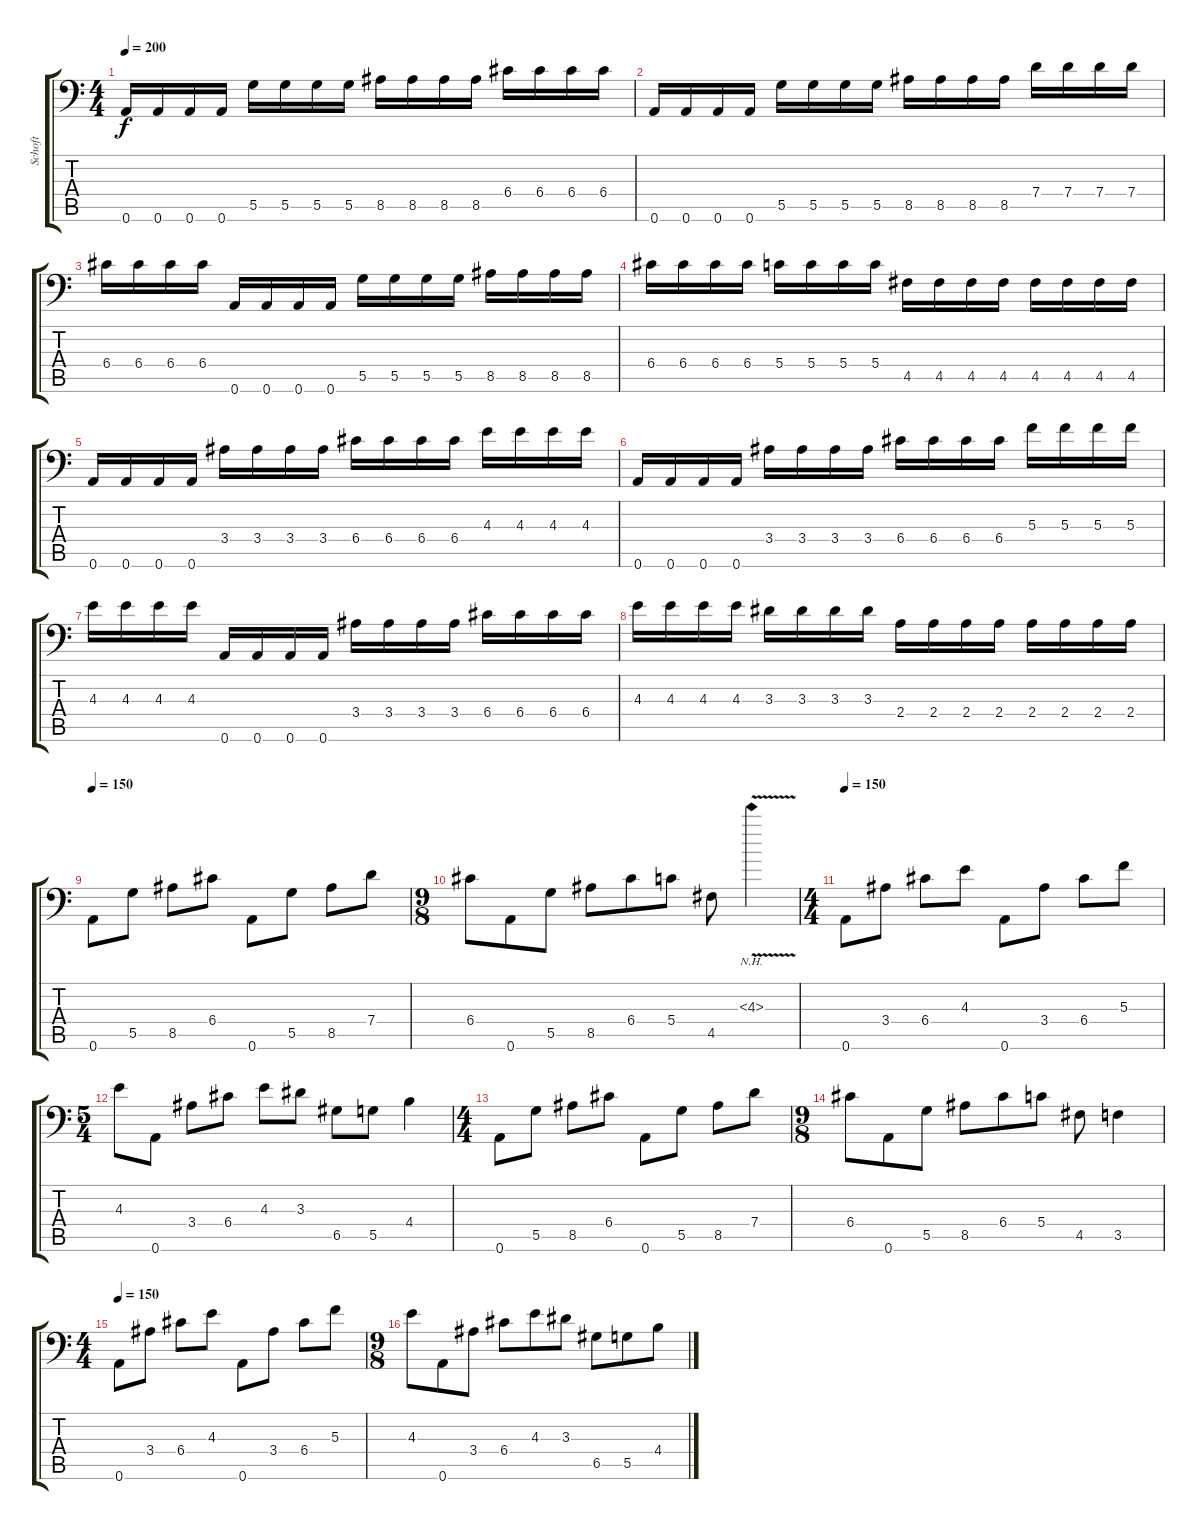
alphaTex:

\track ("Schoft" "Schoft") {instrument distortionguitar}
\staff {score tabs}
\tuning (A3 E3 C3 G2 D2 A1) {hide}
\ts (4 4)
\tempo 200
\clef f4
\ks c
0.6.16{dy f} 0.6.16 0.6.16 0.6.16 5.5.16 5.5.16 5.5.16 5.5.16 8.5.16 8.5.16 8.5.16 8.5.16 6.4.16 6.4.16 6.4.16 6.4.16 |
0.6.16 0.6.16 0.6.16 0.6.16 5.5.16 5.5.16 5.5.16 5.5.16 8.5.16 8.5.16 8.5.16 8.5.16 7.4.16 7.4.16 7.4.16 7.4.16 |
6.4.16 6.4.16 6.4.16 6.4.16 0.6.16 0.6.16 0.6.16 0.6.16 5.5.16 5.5.16 5.5.16 5.5.16 8.5.16 8.5.16 8.5.16 8.5.16 |
6.4.16 6.4.16 6.4.16 6.4.16 5.4.16 5.4.16 5.4.16 5.4.16 4.5.16 4.5.16 4.5.16 4.5.16 4.5.16 4.5.16 4.5.16 4.5.16 |
0.6.16 0.6.16 0.6.16 0.6.16 3.4.16 3.4.16 3.4.16 3.4.16 6.4.16 6.4.16 6.4.16 6.4.16 4.3.16 4.3.16 4.3.16 4.3.16 |
0.6.16 0.6.16 0.6.16 0.6.16 3.4.16 3.4.16 3.4.16 3.4.16 6.4.16 6.4.16 6.4.16 6.4.16 5.3.16 5.3.16 5.3.16 5.3.16 |
4.3.16 4.3.16 4.3.16 4.3.16 0.6.16 0.6.16 0.6.16 0.6.16 3.4.16 3.4.16 3.4.16 3.4.16 6.4.16 6.4.16 6.4.16 6.4.16 |
4.3.16 4.3.16 4.3.16 4.3.16 3.3.16 3.3.16 3.3.16 3.3.16 2.4.16 2.4.16 2.4.16 2.4.16 2.4.16 2.4.16 2.4.16 2.4.16 |
\tempo 150
0.6.8 5.5.8 8.5.8 6.4.8 0.6.8 5.5.8 8.5.8 7.4.8 |
\ts (9 8)
6.4.8 0.6.8 5.5.8 8.5.8 6.4.8 5.4.8 4.5.8 4.3{nh v}.4 |
\ts (4 4)
\tempo 150
0.6.8 3.4.8 6.4.8 4.3.8 0.6.8 3.4.8 6.4.8 5.3.8 |
\ts (5 4)
4.3.8 0.6.8 3.4.8 6.4.8 4.3.8 3.3.8 6.5.8 5.5.8 4.4.4 |
\ts (4 4)
0.6.8 5.5.8 8.5.8 6.4.8 0.6.8 5.5.8 8.5.8 7.4.8 |
\ts (9 8)
6.4.8 0.6.8 5.5.8 8.5.8 6.4.8 5.4.8 4.5.8 3.5.4 |
\ts (4 4)
\tempo 150
0.6.8 3.4.8 6.4.8 4.3.8 0.6.8 3.4.8 6.4.8 5.3.8 |
\ts (9 8)
4.3.8 0.6.8 3.4.8 6.4.8 4.3.8 3.3.8 6.5.8 5.5.8 4.4.8
